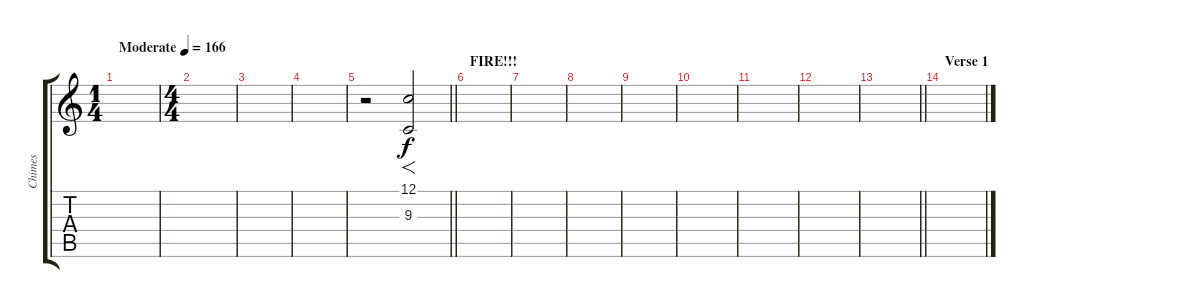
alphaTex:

\track ("Chimes" "Chimes") {instrument tubularbells}
\staff {score tabs}
\tuning (C4 G3 Eb3 Bb2 F2 C2) {hide}
\ts (1 4)
\tempo (166 "Moderate")
\clef g2
\ks c
|
\ts (4 4)
|
|
|
\barLineRight lightlight
r.2 (12.1 9.3).2{f} |
\section ("" "FIRE!!!")
|
|
|
|
|
|
|
\barLineRight lightlight
|
\section ("" "Verse 1")
